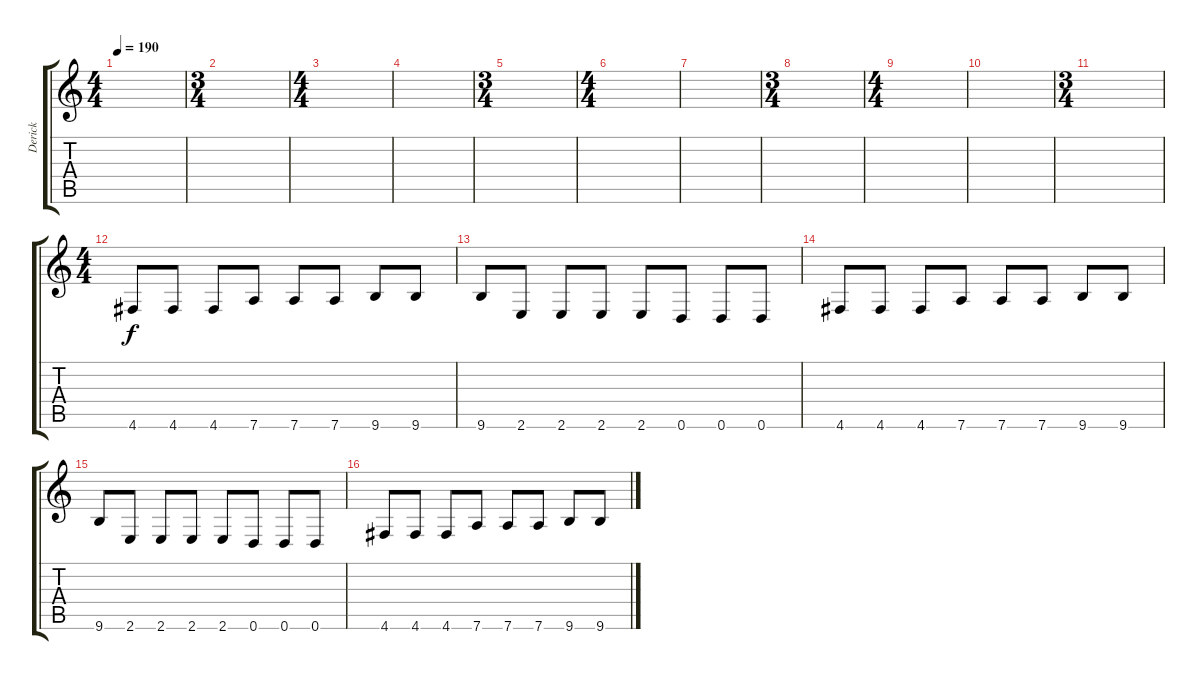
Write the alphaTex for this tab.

\track ("Derick" "Derick") {instrument overdrivenguitar}
\staff {score tabs}
\tuning (E4 B3 G3 D3 A2 D2) {hide}
\ts (4 4)
\tempo 190
\clef g2
\ks c
|
\ts (3 4)
|
\ts (4 4)
|
|
\ts (3 4)
|
\ts (4 4)
|
|
\ts (3 4)
|
\ts (4 4)
|
|
\ts (3 4)
|
\ts (4 4)
4.6.8{instrument overdrivenguitar} 4.6.8 4.6.8 7.6.8 7.6.8 7.6.8 9.6.8 9.6.8 |
9.6.8 2.6.8 2.6.8 2.6.8 2.6.8 0.6.8 0.6.8 0.6.8 |
4.6.8 4.6.8 4.6.8 7.6.8 7.6.8 7.6.8 9.6.8 9.6.8 |
9.6.8 2.6.8 2.6.8 2.6.8 2.6.8 0.6.8 0.6.8 0.6.8 |
4.6.8 4.6.8 4.6.8 7.6.8 7.6.8 7.6.8 9.6.8 9.6.8
